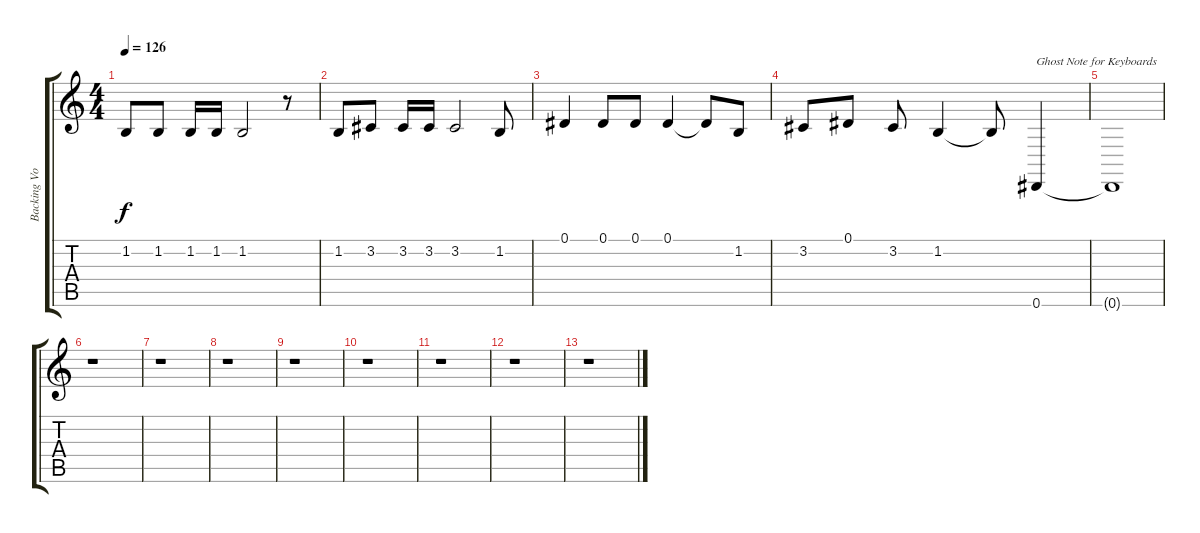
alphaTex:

\track ("Backing Vocals (English)" "Backing Vo") {instrument pad1newage}
\staff {score tabs}
\tuning (Eb4 Bb3 Gb3 Db3 Ab2 Eb2) {hide}
\ts (4 4)
\tempo 126
\clef g2
\ks c
1.2.8{dy f} 1.2.8 1.2.16 1.2.16 1.2.2 r.8 |
1.2.8 3.2.8 3.2.16 3.2.16 3.2.2 1.2.8 |
0.1.4 0.1.8 0.1.8 0.1.4 0.1{t}.8 1.2.8 |
3.2.8 0.1.8 3.2.8 1.2.4 1.2{t}.8{instrument reversecymbal} 0.6.4{txt "Ghost Note for Keyboards"} |
0.6{t}.1{volume 0} |
r.1 |
r.1 |
r.1 |
r.1 |
r.1 |
r.1 |
r.1 |
r.1
